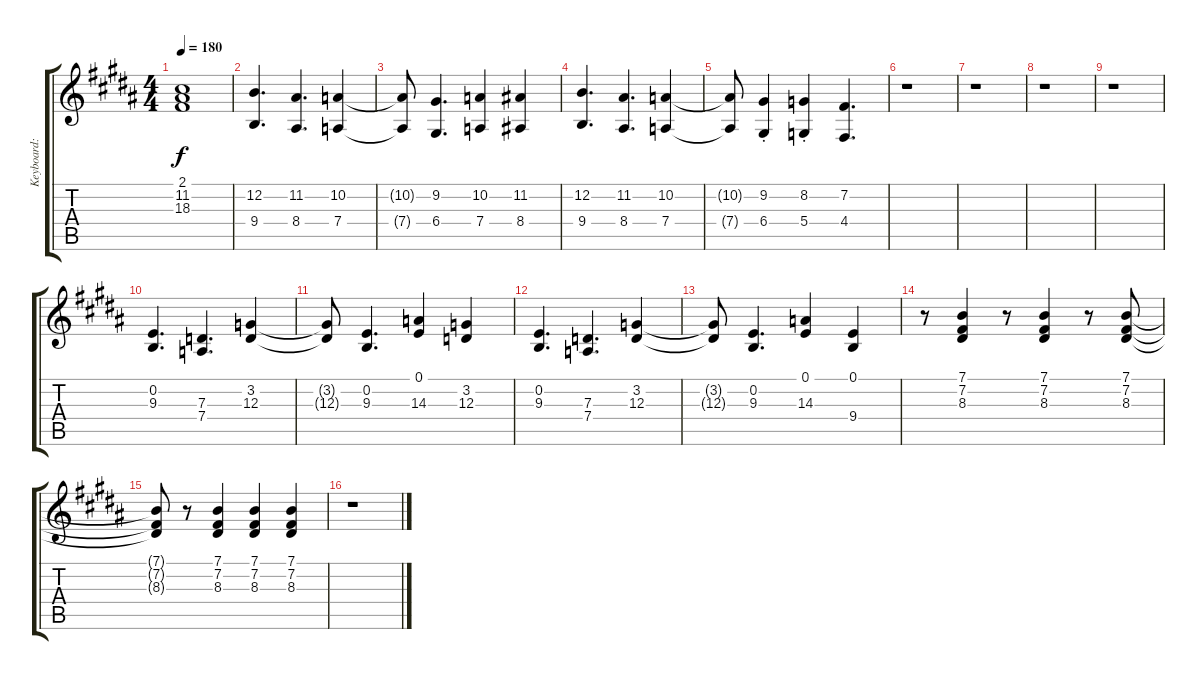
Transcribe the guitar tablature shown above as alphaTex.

\track ("Keyboard: Mugi" "Keyboard: ") {instrument lead2sawtooth}
\staff {score tabs}
\tuning (E4 B3 G3 D3 A2 E2) {hide}
\ts (4 4)
\tempo 180
\clef g2
\ks b
(2.1 11.2 18.3).1{dy f} |
(12.2 9.4).4{d} (11.2 8.4).4{d} (10.2 7.4).4 |
(10.2{t} 7.4{t}).8 (9.2 6.4).4{d} (10.2 7.4).4 (11.2 8.4).4 |
(12.2 9.4).4{d} (11.2 8.4).4{d} (10.2 7.4).4 |
(10.2{t} 7.4{t}).8 (9.2{st} 6.4{st}).4 (8.2{st} 5.4{st}).4 (7.2 4.4).4{d} |
r.1 |
r.1 |
r.1 |
r.1 |
(0.2 9.3).4{d} (7.3 7.4).4{d} (3.2 12.3).4 |
(3.2{t} 12.3{t}).8 (0.2 9.3).4{d} (0.1 14.3).4 (3.2 12.3).4 |
(0.2 9.3).4{d} (7.3 7.4).4{d} (3.2 12.3).4 |
(3.2{t} 12.3{t}).8 (0.2 9.3).4{d} (0.1 14.3).4 (0.1 9.4).4 |
r.8 (7.1 7.2 8.3).4 r.8 (7.1 7.2 8.3).4 r.8 (7.1 7.2 8.3).8 |
(7.1{t} 7.2{t} 8.3{t}).8 r.8 (7.1 7.2 8.3).4 (7.1 7.2 8.3).4 (7.1 7.2 8.3).4 |
r.1
